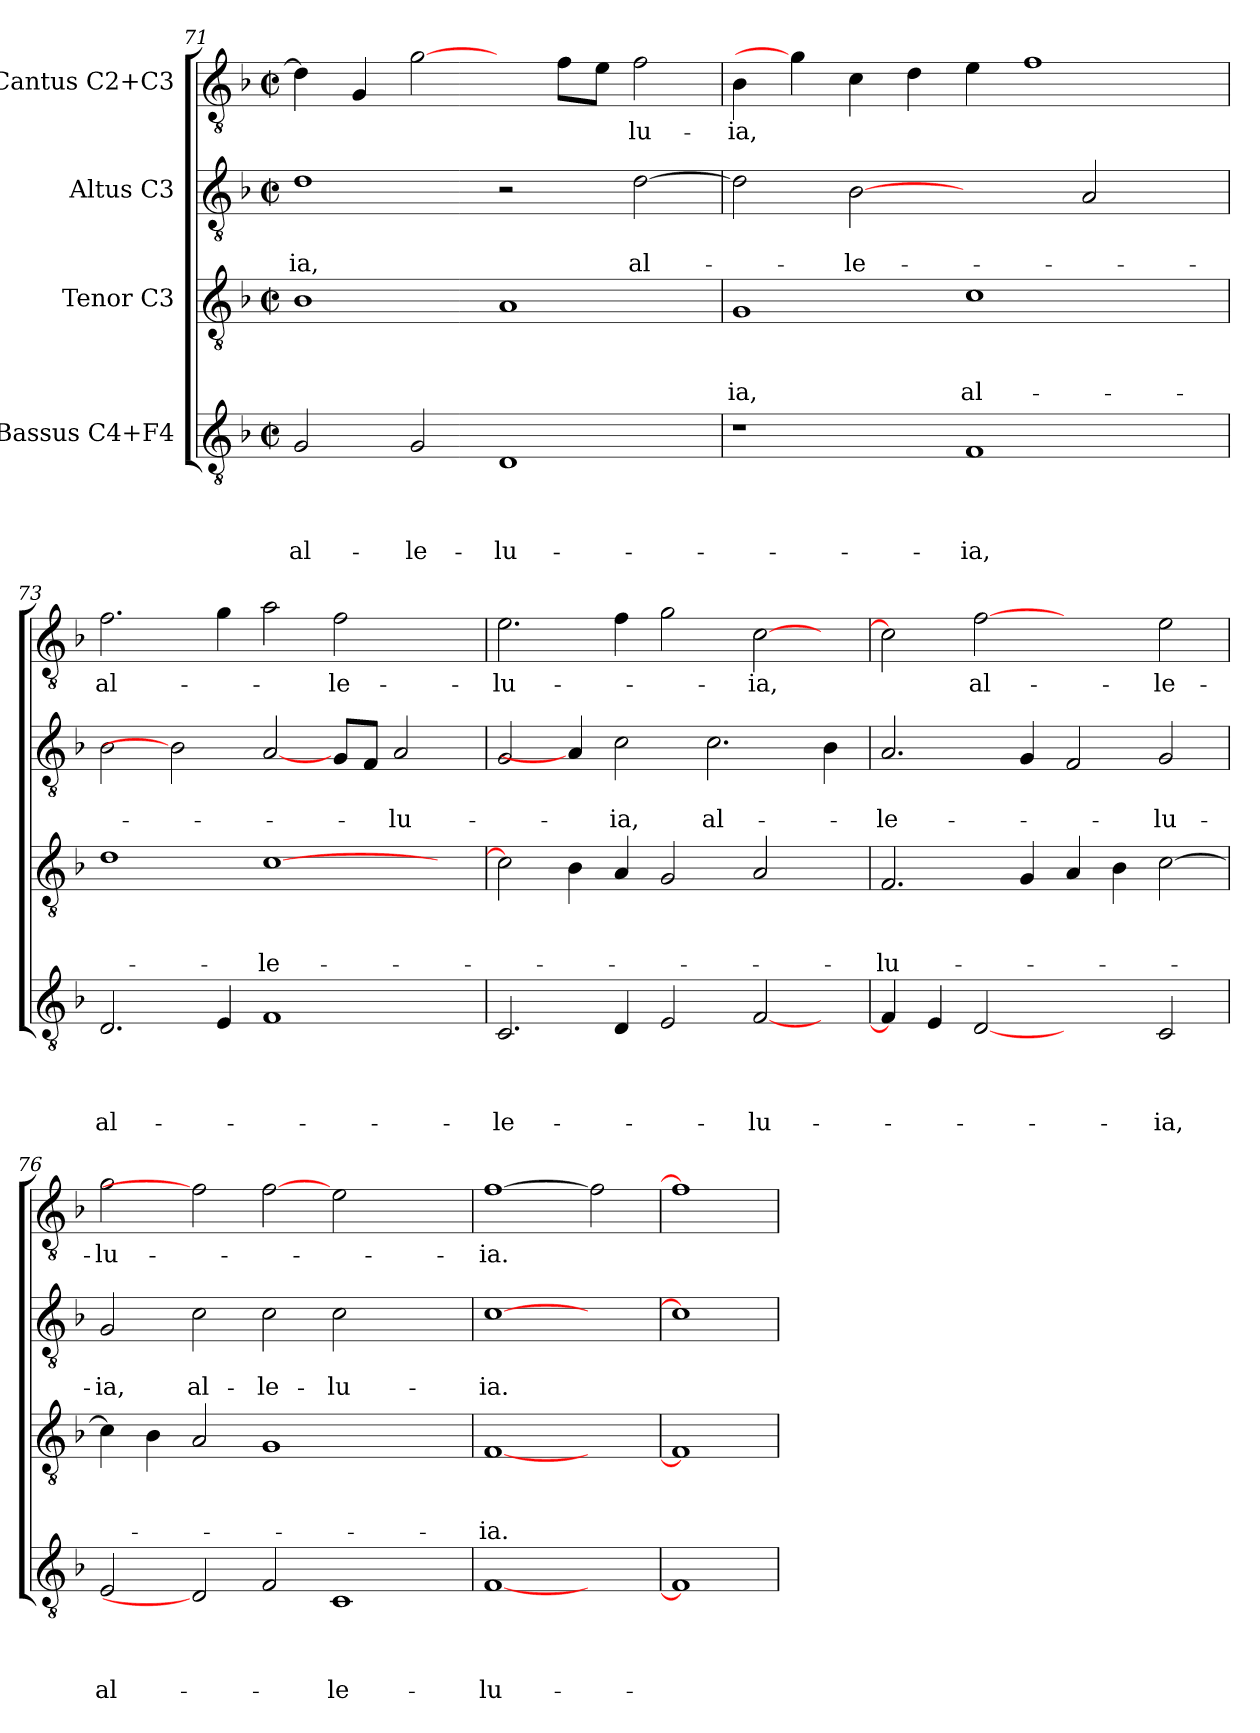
**kern	**text	**text	**text	**text	**kern	**text	**text	**text	**kern	**text	**text	**kern	**text
*part4	*part4	*part4	*part4	*part4	*part3	*part3	*part3	*part3	*part2	*part2	*part2	*part1	*part1
*staff4	*staff4	*staff4	*staff4	*staff4	*staff3	*staff3	*staff3	*staff3	*staff2	*staff2	*staff2	*staff1	*staff1
*I"Bassus C4+F4	*	*	*	*	*I"Tenor C3	*	*	*	*I"Altus C3	*	*	*I"Cantus C2+C3	*
*clefGv2	*	*	*	*	*clefGv2	*	*	*	*clefGv2	*	*	*clefGv2	*
*k[b-]	*	*	*	*	*k[b-]	*	*	*	*k[b-]	*	*	*k[b-]	*
*F:	*	*	*	*	*F:	*	*	*	*F:	*	*	*F:	*
*M2/2	*	*	*	*	*M2/2	*	*	*	*M2/2	*	*	*M2/2	*
*met(c|)	*	*	*	*	*met(c|)	*	*	*	*met(c|)	*	*	*met(c|)	*
=71	=71	=71	=71	=71	=71	=71	=71	=71	=71	=71	=71	=71	=71
!	!	!	!	!LO:LY:b	!	!	!	!	!	!	!LO:LY:b:rj	!	!
2G/	.	.	.	al-	1B-	.	.	.	1d	.	-ia,	4d\]	.
.	.	.	.	.	.	.	.	.	.	.	.	4G/	.
!	!	!	!	!LO:LY:b	!	!	!	!	!	!	!	!	!
2G/	.	.	.	-le-	.	.	.	.	.	.	.	[2g\	.
!	!	!	!	!LO:LY:b	!	!	!	!	!	!	!	!	!
1D	.	.	.	-lu-	1A	.	.	.	2r	.	.	4ryy	.
.	.	.	.	.	.	.	.	.	.	.	.	8f\L	.
.	.	.	.	.	.	.	.	.	.	.	.	8e\J	.
!	!	!	!	!	!	!	!	!	!	!	!LO:LY:b:rj	!	!LO:LY:b:rj
.	.	.	.	.	.	.	.	.	[>2d\	.	al-	2f\	-lu-
=72	=72	=72	=72	=72	=72	=72	=72	=72	=72	=72	=72	=72	=72
!	!	!	!	!	!	!	!	!LO:LY:b:rj	!	!	!	!	!LO:LY:b:rj
1r	.	.	.	.	1G	.	.	-ia,	2d\]	.	.	4B-\	-ia,
.	.	.	.	.	.	.	.	.	.	.	.	4g\]	.
!	!	!	!	!	!	!	!	!	!	!	!LO:LY:b:rj	!	!
.	.	.	.	.	.	.	.	.	[2B-	.	-le-	4c\	.
.	.	.	.	.	.	.	.	.	.	.	.	4d\	.
!	!	!	!	!LO:LY:b	!	!	!	!LO:LY:b:rj	!	!	!	!	!
1F	.	.	.	-ia,	1c	.	.	al-	2ryy	.	.	4e\	.
.	.	.	.	.	.	.	.	.	.	.	.	1f	.
.	.	.	.	.	.	.	.	.	2A/	.	.	.	.
4ryy	.	.	.	.	4ryy	.	.	.	4ryy	.	.	.	.
!!LO:PB:g=z
=73	=73	=73	=73	=73	=73	=73	=73	=73	=73	=73	=73	=73	=73
!	!	!	!	!LO:LY:b	!	!	!	!	!	!	!	!	!LO:LY:b:rj
2.D/	.	.	.	al-	1d	.	.	.	2B-\	.	.	2.f\	al-
.	.	.	.	.	.	.	.	.	2B-]	.	.	.	.
4E/	.	.	.	.	.	.	.	.	.	.	.	4g\	.
!	!	!	!	!	!	!	!	!LO:LY:b:rj	!	!	!	!	!
1F	.	.	.	.	[>1c	.	.	-le-	[2A/	.	.	2a\	.
!	!	!	!	!	!	!	!	!	!	!	!	!	!LO:LY:b:rj
.	.	.	.	.	.	.	.	.	8G/L	.	.	2f\	-le-
.	.	.	.	.	.	.	.	.	8F/J	.	.	.	.
!	!	!	!	!	!	!	!	!	!	!	!LO:LY:b:rj	!	!
.	.	.	.	.	.	.	.	.	2A/	.	-lu-	.	.
4ryy	.	.	.	.	4ryy	.	.	.	.	.	.	4ryy	.
=74	=74	=74	=74	=74	=74	=74	=74	=74	=74	=74	=74	=74	=74
!	!	!	!	!LO:LY:b	!	!	!	!	!	!	!	!	!LO:LY:b:rj
2.C/	.	.	.	-le-	2c\]	.	.	.	2G/	.	.	2.e\	-lu-
.	.	.	.	.	4B-\	.	.	.	4A/]	.	.	.	.
!	!	!	!	!	!	!	!	!	!	!	!LO:LY:b:rj	!	!
4D/	.	.	.	.	4A/	.	.	.	2c\	.	-ia,	4f\	.
2E/	.	.	.	.	2G/	.	.	.	.	.	.	2g\	.
!	!	!	!	!	!	!	!	!	!	!	!LO:LY:b:rj	!	!
.	.	.	.	.	.	.	.	.	2.c\	.	al-	.	.
!	!	!	!	!LO:LY:b	!	!	!	!	!	!	!	!	!LO:LY:b:rj
[<2F/	.	.	.	-lu-	2A/	.	.	.	.	.	.	[>2c\	-ia,
4ryy	.	.	.	.	4ryy	.	.	.	4B-\	.	.	4ryy	.
=75	=75	=75	=75	=75	=75	=75	=75	=75	=75	=75	=75	=75	=75
!	!	!	!	!	!	!	!	!LO:LY:b:rj	!	!	!LO:LY:b:rj	!	!
4F/]	.	.	.	.	2.F/	.	.	-lu-	2.A/	.	-le-	2c\]	.
4E/	.	.	.	.	.	.	.	.	.	.	.	.	.
!	!	!	!	!	!	!	!	!	!	!	!	!	!LO:LY:b:rj
[2D	.	.	.	.	.	.	.	.	.	.	.	[2f	al-
.	.	.	.	.	4G/	.	.	.	4G/	.	.	.	.
2ryy	.	.	.	.	4A/	.	.	.	2F/	.	.	2ryy	.
.	.	.	.	.	4B-\	.	.	.	.	.	.	.	.
!	!	!	!	!LO:LY:b	!	!	!	!	!	!	!LO:LY:b:rj	!	!LO:LY:b:rj
2C/	.	.	.	-ia,	[>2c\	.	.	.	2G/	.	-lu-	2e\	-le-
=76	=76	=76	=76	=76	=76	=76	=76	=76	=76	=76	=76	=76	=76
!	!	!	!	!LO:LY:b	!	!	!	!	!	!	!LO:LY:b:rj	!	!LO:LY:b:rj
2E/	.	.	.	al-	4c\]	.	.	.	2G/	.	-ia,	2g\	-lu-
.	.	.	.	.	4B-\	.	.	.	.	.	.	.	.
!	!	!	!	!	!	!	!	!	!	!	!LO:LY:b:rj	!	!
2D]	.	.	.	.	2A/	.	.	.	2c\	.	al-	2f]	.
!	!	!	!	!	!	!	!	!	!	!	!LO:LY:b:rj	!	!
2F/	.	.	.	.	1G	.	.	.	2c\	.	-le-	[2f	.
!	!	!	!	!LO:LY:b	!	!	!	!	!	!	!LO:LY:b:rj	!	!
1C	.	.	.	-le-	.	.	.	.	2c\	.	-lu-	2e\	.
.	.	.	.	.	2ryy	.	.	.	2ryy	.	.	2ryy	.
=77	=77	=77	=77	=77	=77	=77	=77	=77	=77	=77	=77	=77	=77
!	!	!	!	!LO:LY:b	!	!	!	!LO:LY:b:rj	!	!	!LO:LY:b:rj	!	!LO:LY:b:rj
[1F	.	.	.	-lu-	[1F	.	.	-ia.	[1c	.	-ia.	[1f	-ia.
2ryy	.	.	.	.	2ryy	.	.	.	2ryy	.	.	2f]	.
=78!	=78!	=78!	=78!	=78!	=78!	=78!	=78!	=78!	=78!	=78!	=78!	=78!	=78!
1F]	.	.	.	.	1F]	.	.	.	1c]	.	.	1f]	.
=	=	=	=	=	=	=	=	=	=	=	=	=	=
*-	*-	*-	*-	*-	*-	*-	*-	*-	*-	*-	*-	*-	*-
